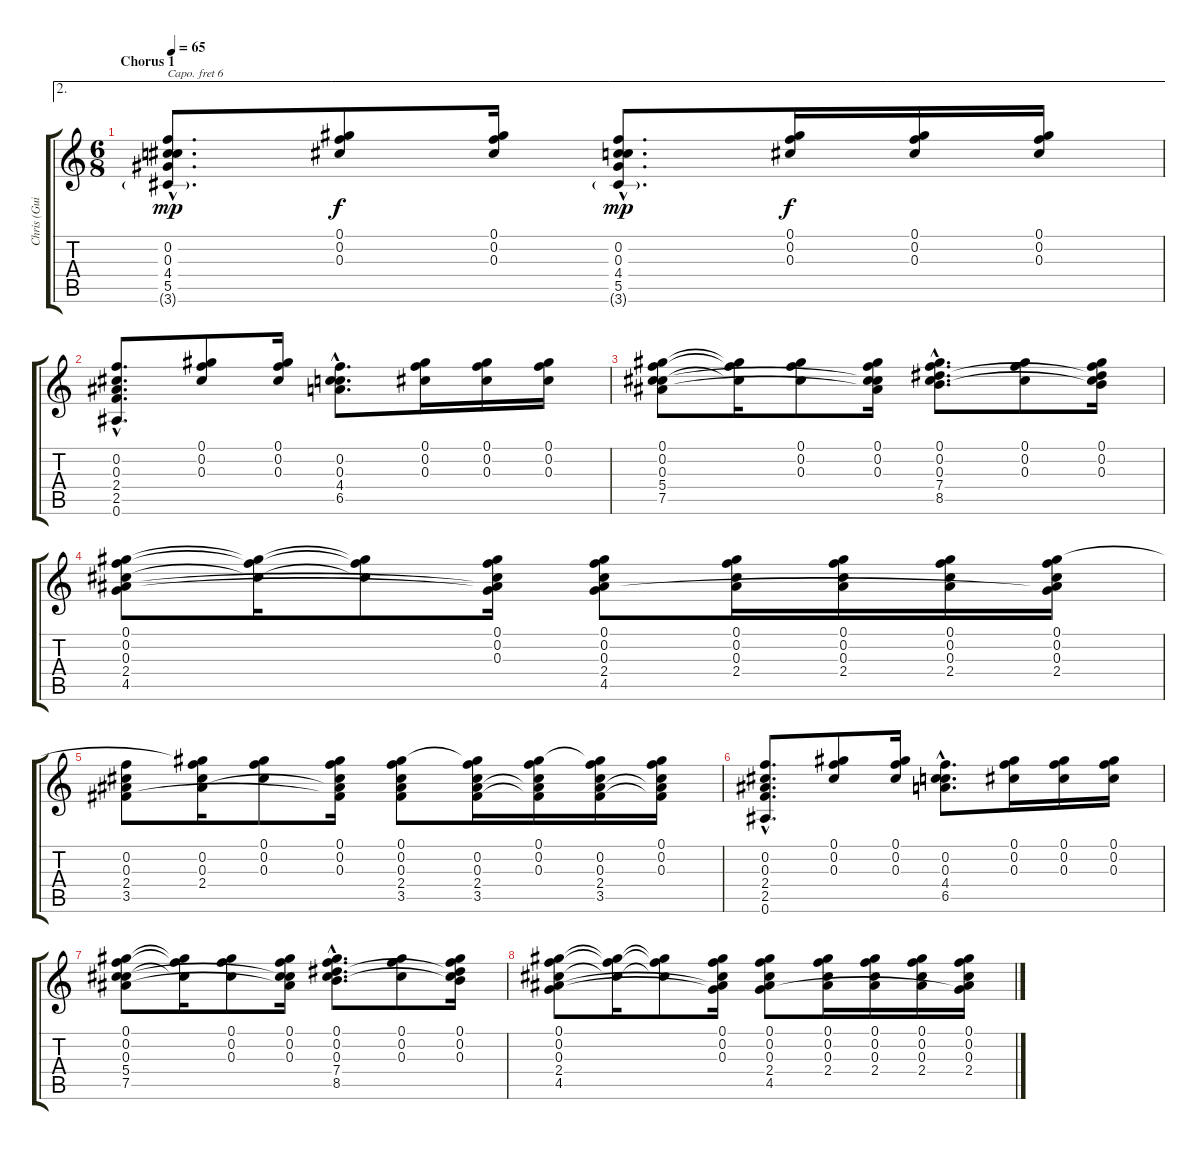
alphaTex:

\track ("Chris (Guitar 1 Capo 6th)" "Chris (Gui") {instrument acousticguitarsteel}
\staff {score tabs}
\capo 6
\tuning (D4 B3 G3 D3 A2 E2) {hide}
\ae 2
\ts (6 8)
\section ("" "Chorus 1 ")
\tempo 65
\clef g2
\ks c
(0.2{hac} 0.3{hac} 4.4{hac} 5.5{hac} 3.6{g hac}).8{d dy mp} (0.1 0.2 0.3).8{dy f} (0.1 0.2 0.3).16 (0.2{hac} 0.3{hac} 4.4{hac} 5.5{hac} 3.6{g hac}).8{d dy mp} (0.1 0.2 0.3).16{dy f} (0.1 0.2 0.3).16 (0.1 0.2 0.3).16 |
(0.2{hac} 0.3{hac} 2.4{hac} 2.5{hac} 0.6{hac}).8{d} (0.1 0.2 0.3).8 (0.1 0.2 0.3).16 (0.2{hac} 0.3{hac} 4.4{hac} 6.5{hac}).8{d} (0.1 0.2 0.3).16 (0.1 0.2 0.3).16 (0.1 0.2 0.3).16 |
(0.1 0.2 0.3 5.4 7.5).8 (0.1{t} 0.2{t} 0.3{t}).16 (0.1 0.2 0.3).8 (0.1 0.2 0.3 5.4{t} 7.5{t}).16 (0.1{hac} 0.2{hac} 0.3{hac} 7.4{hac} 8.5{hac}).8{d} (0.1 0.2 0.3).8 (0.1 0.2 0.3 7.4{t} 8.5{t}).16 |
(0.1 0.2 0.3 2.4 4.5).8 (0.1{t} 0.2{t} 0.3{t}).16 (0.1{t} 0.2{t} 0.3{t}).8 (0.1 0.2 0.3 2.4{t} 4.5{t}).16 (0.1 0.2 0.3 2.4 4.5).8 (0.1 0.2 0.3 2.4).16 (0.1 0.2 0.3 2.4).16 (0.1 0.2 0.3 2.4).16 (0.1 0.2 0.3 2.4 4.5{t}).16 |
(0.2 0.3 2.4 3.5).8 (0.1{t} 0.2 0.3 2.4).16 (0.1 0.2 0.3).8 (0.1 0.2 0.3 2.4{t} 3.5{t}).16 (0.1 0.2 0.3 2.4 3.5).8 (0.1{t} 0.2 0.3 2.4 3.5).16 (0.1 0.2 0.3 2.4{t} 3.5{t}).16 (0.1{t} 0.2 0.3 2.4 3.5).16 (0.1 0.2 0.3 2.4{t} 3.5{t}).16 |
(0.2{hac} 0.3{hac} 2.4{hac} 2.5{hac} 0.6{hac}).8{d} (0.1 0.2 0.3).8 (0.1 0.2 0.3).16 (0.2{hac} 0.3{hac} 4.4{hac} 6.5{hac}).8{d} (0.1 0.2 0.3).16 (0.1 0.2 0.3).16 (0.1 0.2 0.3).16 |
(0.1 0.2 0.3 5.4 7.5).8 (0.1{t} 0.2{t} 0.3{t}).16 (0.1 0.2 0.3).8 (0.1 0.2 0.3 5.4{t} 7.5{t}).16 (0.1{hac} 0.2{hac} 0.3{hac} 7.4{hac} 8.5{hac}).8{d} (0.1 0.2 0.3).8 (0.1 0.2 0.3 7.4{t} 8.5{t}).16 |
(0.1 0.2 0.3 2.4 4.5).8 (0.1{t} 0.2{t} 0.3{t}).16 (0.1{t} 0.2{t} 0.3{t}).8 (0.1 0.2 0.3 2.4{t} 4.5{t}).16 (0.1 0.2 0.3 2.4 4.5).8 (0.1 0.2 0.3 2.4).16 (0.1 0.2 0.3 2.4).16 (0.1 0.2 0.3 2.4).16 (0.1 0.2 0.3 2.4 4.5{t}).16
